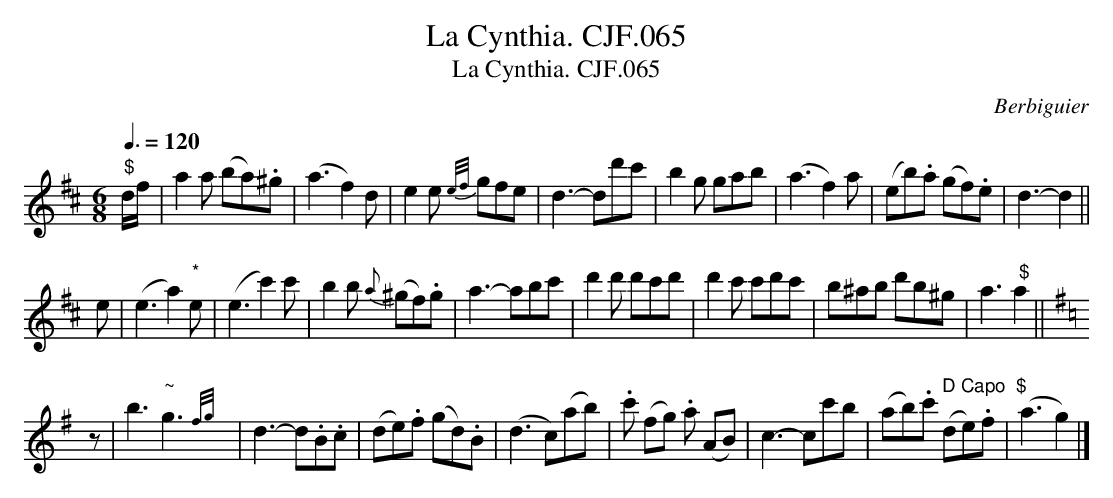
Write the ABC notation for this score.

X:1
T:Cynthia. CJF.065, La
T:La Cynthia. CJF.065
C:Berbiguier
M:6/8
L:1/8
Q:3/8=120
K:D
"$"d/f/|a2a (ba).^g|(a3f2)d|e2e {e/f/}gfe|d3-dd'c'|\
b2g gab|(a3f2)a|(eb).a (gf).e|d3-d2h||
e|(e3a2)"*"e|(e3c'2)c'|b2b {a}(^gf).g|a3-abc'|\
d'2d' d'c'd'|d'2c' c'd'c'|b^ab d'b^g|a3" $"a2||
K:G
z|b3"~"g3{f/g/}|d3-d.B.c|(de).f (gd).B|(d3c)(ab)|\
.c' (fg) .a (AB)|c3-cc'b|(ab).c' " D Capo  $"(de).f|(a3g2)|]
